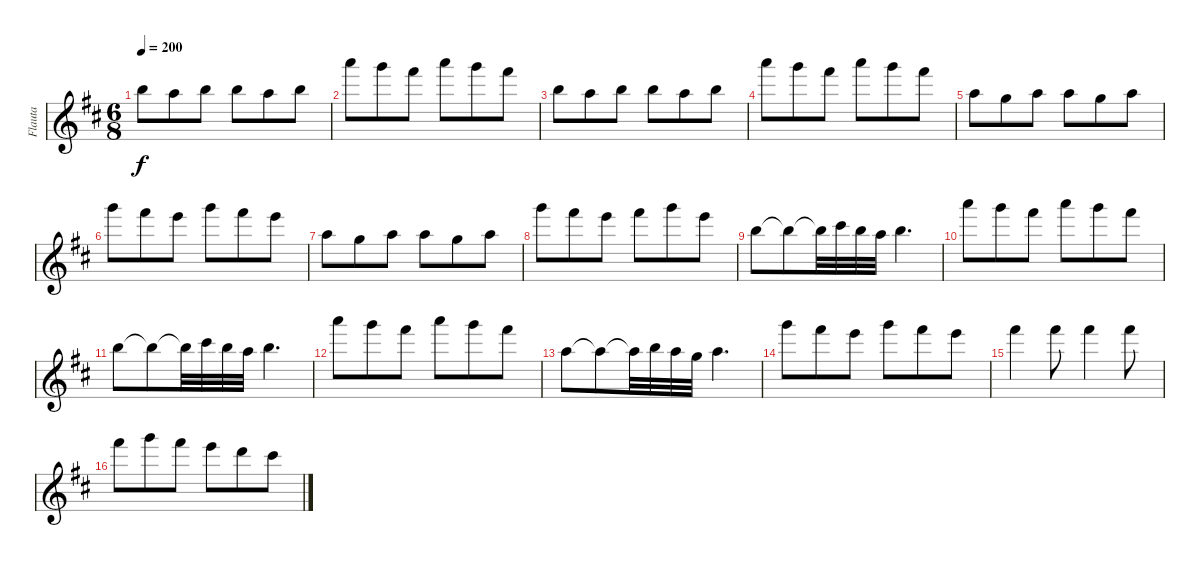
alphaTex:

\track ("Flauta" "Flauta") {instrument whistle}
\staff {score}
\tuning (E4 B3 G3 D3 A2 E2) {hide}
\ts (6 8)
\tempo 200
\clef g2
\ks bminor
19.1.8{dy f} 17.1.8 19.1.8 19.1.8 17.1.8 19.1.8 |
29.1.8 27.1.8 26.1.8 29.1.8 27.1.8 26.1.8 |
19.1.8 17.1.8 19.1.8 19.1.8 17.1.8 19.1.8 |
29.1.8 27.1.8 26.1.8 29.1.8 27.1.8 26.1.8 |
17.1.8 15.1.8 17.1.8 17.1.8 15.1.8 17.1.8 |
27.1.8 26.1.8 24.1.8 27.1.8 26.1.8 24.1.8 |
17.1.8 15.1.8 17.1.8 17.1.8 15.1.8 17.1.8 |
27.1.8 26.1.8 24.1.8 26.1.8 27.1.8 24.1.8 |
19.1.8 19.1{t}.8 19.1{t}.32 21.1.32 19.1.32 17.1.32 19.1.4{d} |
29.1.8 27.1.8 26.1.8 29.1.8 27.1.8 26.1.8 |
19.1.8 19.1{t}.8 19.1{t}.32 21.1.32 19.1.32 17.1.32 19.1.4{d} |
29.1.8 27.1.8 26.1.8 29.1.8 27.1.8 26.1.8 |
17.1.8 17.1{t}.8 17.1{t}.32 19.1.32 17.1.32 15.1.32 17.1.4{d} |
27.1.8 26.1.8 24.1.8 27.1.8 26.1.8 24.1.8 |
26.1.4 26.1.8 26.1.4 26.1.8 |
26.1.8 27.1.8 26.1.8 24.1.8 22.1.8 21.1.8
